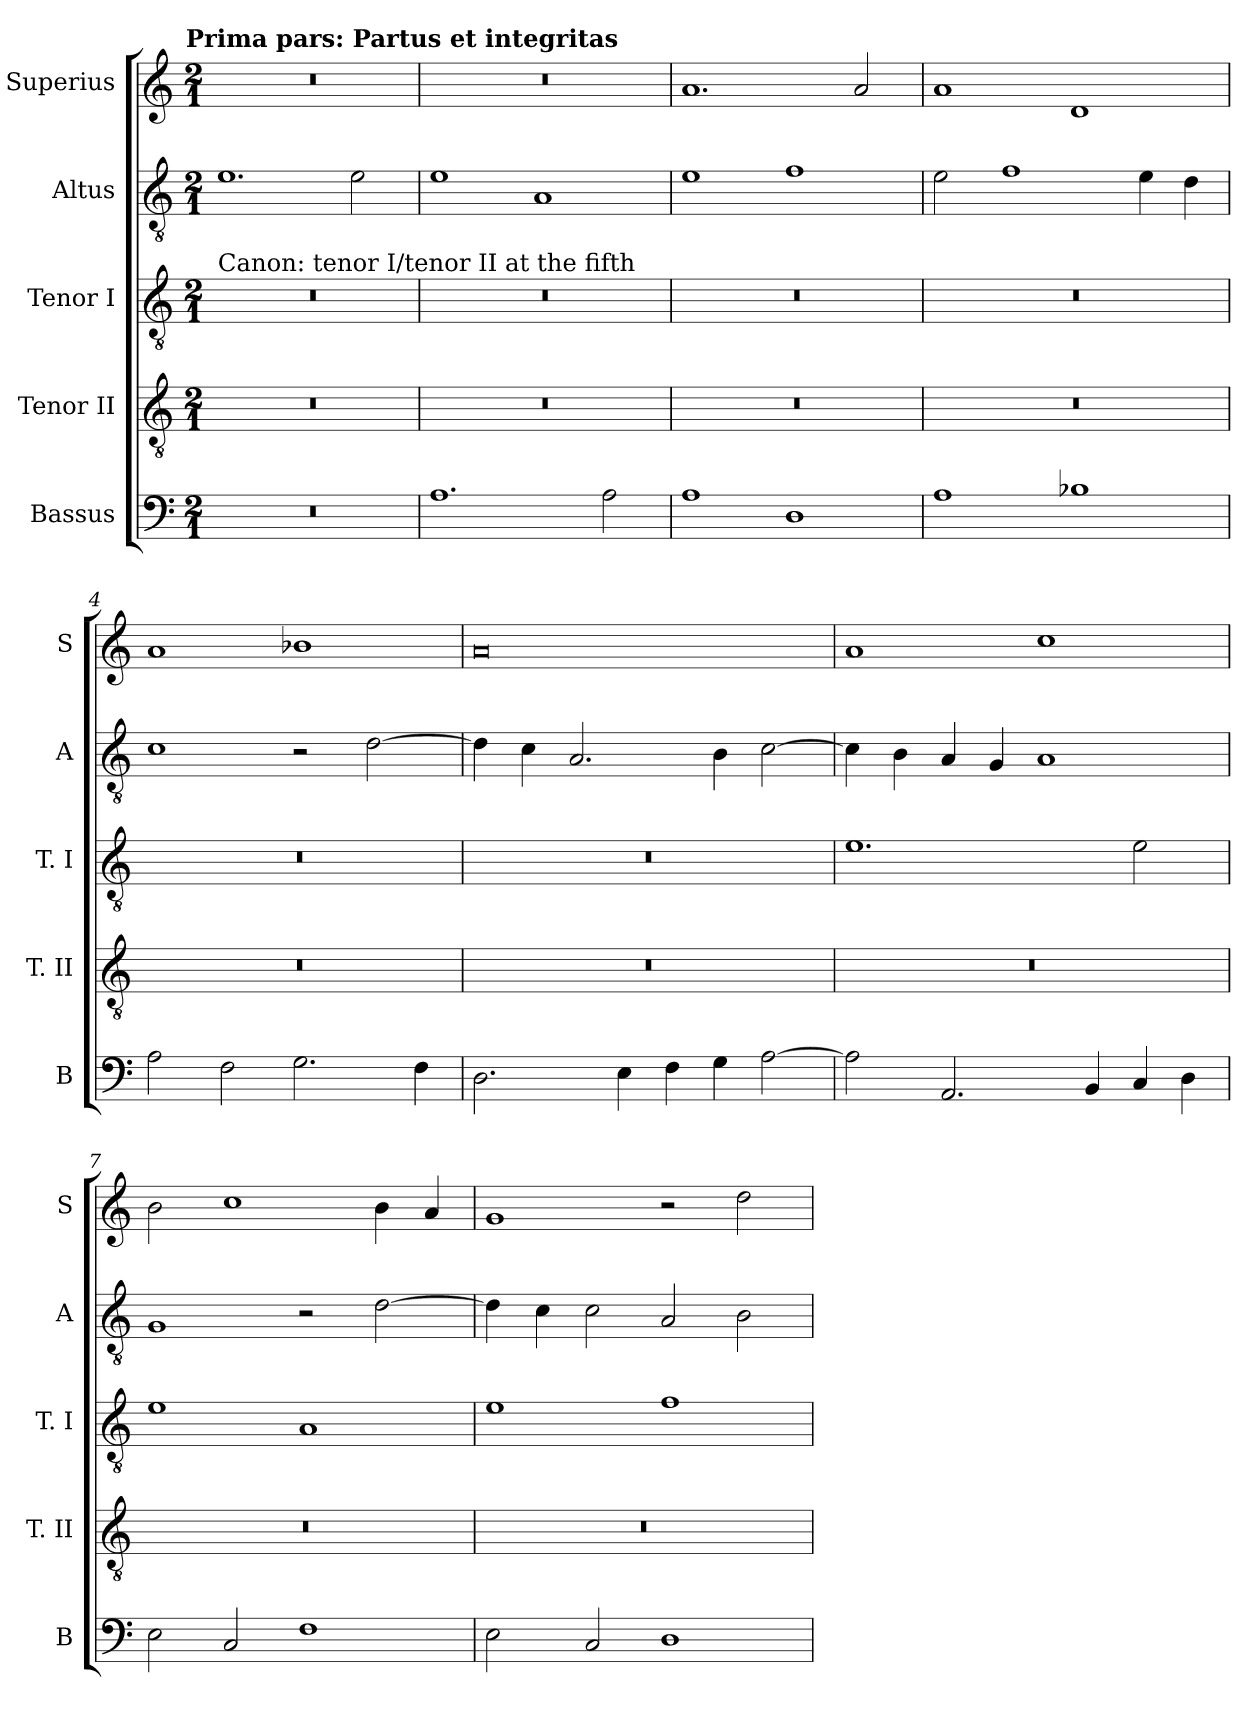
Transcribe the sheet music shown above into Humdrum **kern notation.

**kern	**kern	**kern	**kern	**kern
*part5	*part4	*part3	*part2	*part1
*staff5	*staff4	*staff3	*staff2	*staff1
*I"Bassus	*I"Tenor II	*I"Tenor I	*I"Altus	*I"Superius
*I'B	*I'T. II	*I'T. I	*I'A	*I'S
*clefF4	*clefGv2	*clefGv2	*clefGv2	*clefG2
*k[]	*k[]	*k[]	*k[]	*k[]
*C:	*C:	*C:	*C:	*C:
!!LO:TX:omd:t=Prima pars&colon; Partus et integritas
*M2/1	*M2/1	*M2/1	*M2/1	*M2/1
=	=	=	=	=
!	!	!LO:TX:a:t=Canon&colon; tenor I/tenor II at the fifth	!	!
0r	0r	0r	1.e	0r
.	.	.	2e	.
=1	=1	=1	=1	=1
1.A	0r	0r	1e	0r
.	.	.	1A	.
2A	.	.	.	.
=2	=2	=2	=2	=2
1A	0r	0r	1e	1.a
1D	.	.	1f	.
.	.	.	.	2a
=3	=3	=3	=3	=3
1A	0r	0r	2e	1a
.	.	.	1f	.
1B-X	.	.	.	1d
.	.	.	4e	.
.	.	.	4d	.
=4	=4	=4	=4	=4
2A	0r	0r	1c	1a
2F	.	.	.	.
2.G	.	.	2r	1b-X
.	.	.	[2d	.
4F	.	.	.	.
=5	=5	=5	=5	=5
2.D	0r	0r	4d]	0a
.	.	.	4c	.
.	.	.	2.A	.
4E	.	.	.	.
4F	.	.	.	.
4G	.	.	4B	.
[2A	.	.	[2c	.
=6	=6	=6	=6	=6
2A]	0r	1.e	4c]	1a
.	.	.	4B	.
2.AA	.	.	4A	.
.	.	.	4G	.
.	.	.	1A	1cc
4BB	.	.	.	.
4C	.	2e	.	.
4D	.	.	.	.
=7	=7	=7	=7	=7
2E	0r	1e	1G	2b
2C	.	.	.	1cc
1F	.	1A	2r	.
.	.	.	[2d	4b
.	.	.	.	4a
=8	=8	=8	=8	=8
2E	0r	1e	4d]	1g
.	.	.	4c	.
2C	.	.	2c	.
1D	.	1f	2A	2r
.	.	.	2B	2dd
=	=	=	=	=
*-	*-	*-	*-	*-
